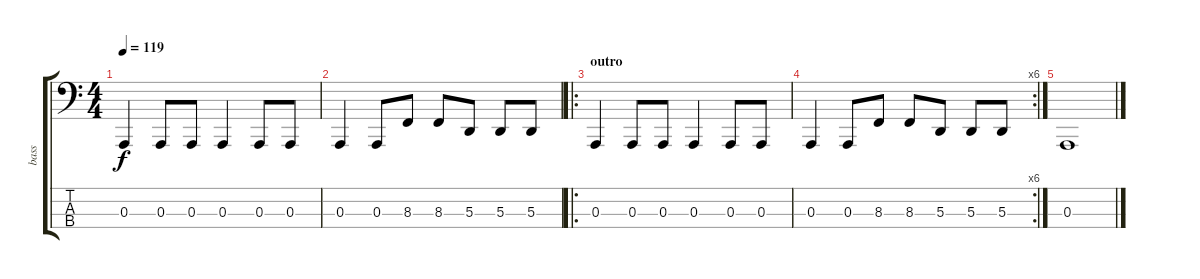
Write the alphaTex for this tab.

\track ("bass" "bass") {instrument lead8bassandlead}
\staff {score tabs}
\tuning (G2 D2 A1 E1) {hide}
\ts (4 4)
\tempo 119
\clef f4
\ks c
0.3.4{dy f} 0.3.8 0.3.8 0.3.4 0.3.8 0.3.8 |
0.3.4 0.3.8 8.3.8 8.3.8 5.3.8 5.3.8 5.3.8 |
\ro
\section ("" "outro")
0.3.4 0.3.8 0.3.8 0.3.4 0.3.8 0.3.8 |
\rc 6
0.3.4 0.3.8 8.3.8 8.3.8 5.3.8 5.3.8 5.3.8 |
0.3.1
